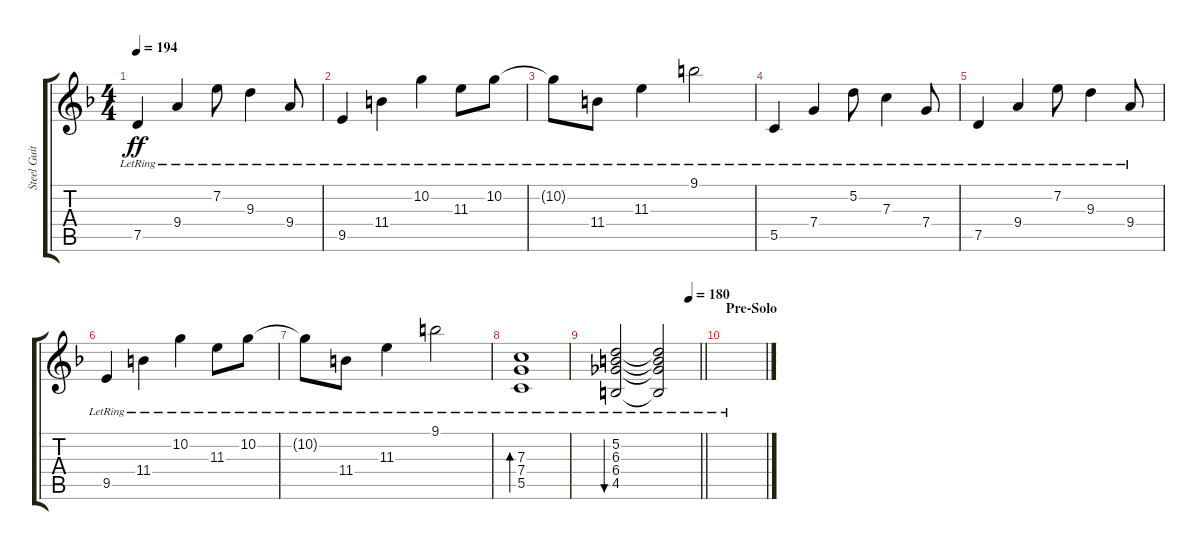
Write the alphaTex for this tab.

\track ("Steel Guitar 1" "Steel Guit") {instrument acousticguitarsteel}
\staff {score tabs}
\tuning (D4 A3 F3 C3 G2 C2) {hide}
\ts (4 4)
\tempo 194
\clef g2
\ks f
7.5{lr}.4{dy ff} 9.4{lr}.4 7.2{lr}.8 9.3{lr}.4 9.4{lr}.8 |
9.5{lr}.4 11.4{lr}.4 10.2{lr}.4 11.3{lr}.8 10.2{lr}.8 |
10.2{lr t}.8 11.4{lr}.8 11.3{lr}.4 9.1{lr}.2 |
5.5{lr}.4 7.4{lr}.4 5.2{lr}.8 7.3{lr}.4 7.4{lr}.8 |
7.5{lr}.4 9.4{lr}.4 7.2{lr}.8 9.3{lr}.4 9.4{lr}.8 |
9.5{lr}.4 11.4{lr}.4 10.2{lr}.4 11.3{lr}.8 10.2{lr}.8 |
10.2{lr t}.8 11.4{lr}.8 11.3{lr}.4 9.1{lr}.2 |
(7.3{lr} 7.4{lr} 5.5{lr}).1{bd 240} |
\tempo (180 0.875)
\barLineRight lightlight
(5.2{lr} 6.3{lr} 6.4{lr} 4.5{lr}).2{bu 240} (5.2{lr t} 6.3{lr t} 6.4{lr t} 4.5{lr t}).2 |
\section ("" "Pre-Solo")
